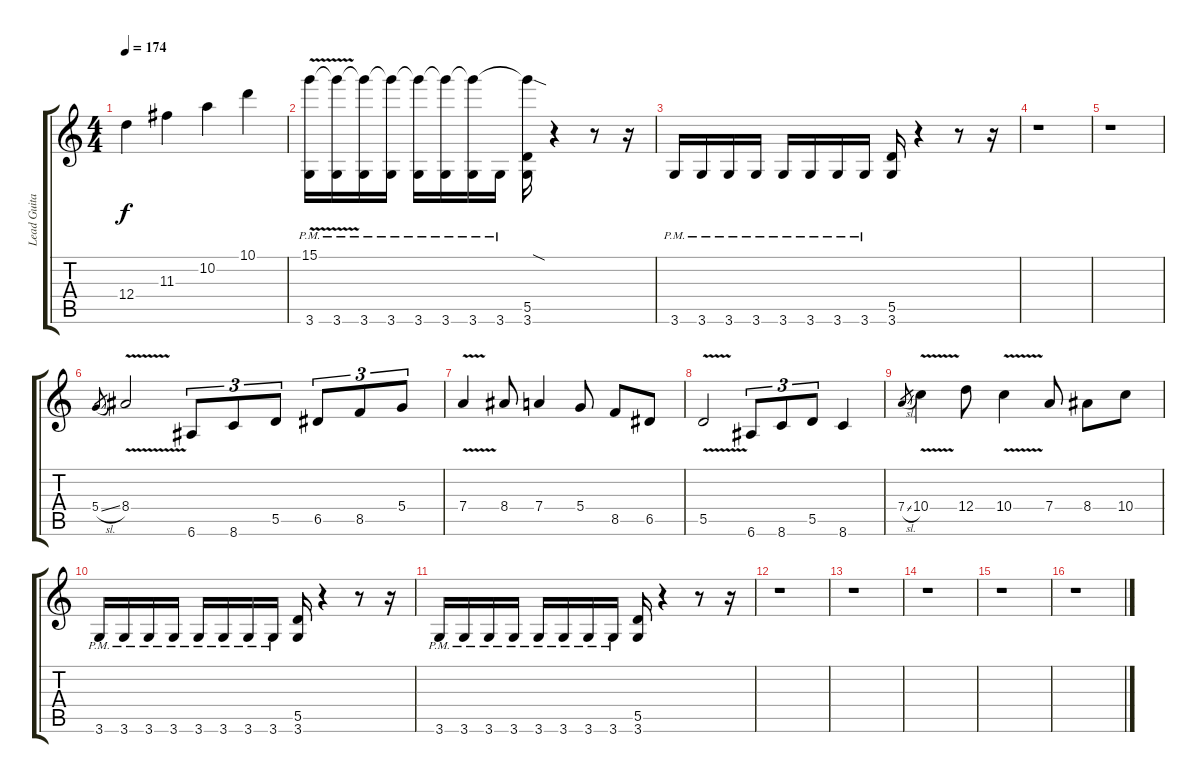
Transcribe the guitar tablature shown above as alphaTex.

\track ("Lead Guitar" "Lead Guita") {instrument distortionguitar}
\staff {score tabs}
\tuning (E4 B3 G3 D3 A2 E2) {hide}
\ts (4 4)
\tempo 174
\clef g2
\ks c
12.4.4{dy f} 11.3.4 10.2.4 10.1.4 |
(15.1{v} 3.6{pm}).16 (15.1{t} 3.6{pm}).16 (15.1{t} 3.6{pm}).16 (15.1{t} 3.6{pm}).16 (15.1{t} 3.6{pm}).16 (15.1{t} 3.6{pm}).16 (15.1{t} 3.6{pm}).16 3.6{pm}.16 (15.1{sod t} 5.5 3.6).16 r.4 r.8 r.16 |
3.6{pm}.16 3.6{pm}.16 3.6{pm}.16 3.6{pm}.16 3.6{pm}.16 3.6{pm}.16 3.6{pm}.16 3.6{pm}.16 (5.5 3.6).16 r.4 r.8 r.16 |
r.1 |
r.1 |
5.4{sl}.8{gr} 8.4{v}.2 6.6.8{tu (3 2)} 8.6.8{tu (3 2)} 5.5.8{tu (3 2)} 6.5.8{tu (3 2)} 8.5.8{tu (3 2)} 5.4.8{tu (3 2)} |
7.4{v}.4 8.4.8 7.4.4 5.4.8 8.5.8 6.5.8 |
5.5{v}.2 6.6.8{tu (3 2)} 8.6.8{tu (3 2)} 5.5.8{tu (3 2)} 8.6.4 |
7.4{sl}.8{gr} 10.4{v}.4 12.4.8 10.4{v}.4 7.4.8 8.4.8 10.4.8 |
3.6{pm}.16 3.6{pm}.16 3.6{pm}.16 3.6{pm}.16 3.6{pm}.16 3.6{pm}.16 3.6{pm}.16 3.6{pm}.16 (5.5 3.6).16 r.4 r.8 r.16 |
3.6{pm}.16 3.6{pm}.16 3.6{pm}.16 3.6{pm}.16 3.6{pm}.16 3.6{pm}.16 3.6{pm}.16 3.6{pm}.16 (5.5 3.6).16 r.4 r.8 r.16 |
r.1 |
r.1 |
r.1 |
r.1 |
r.1
